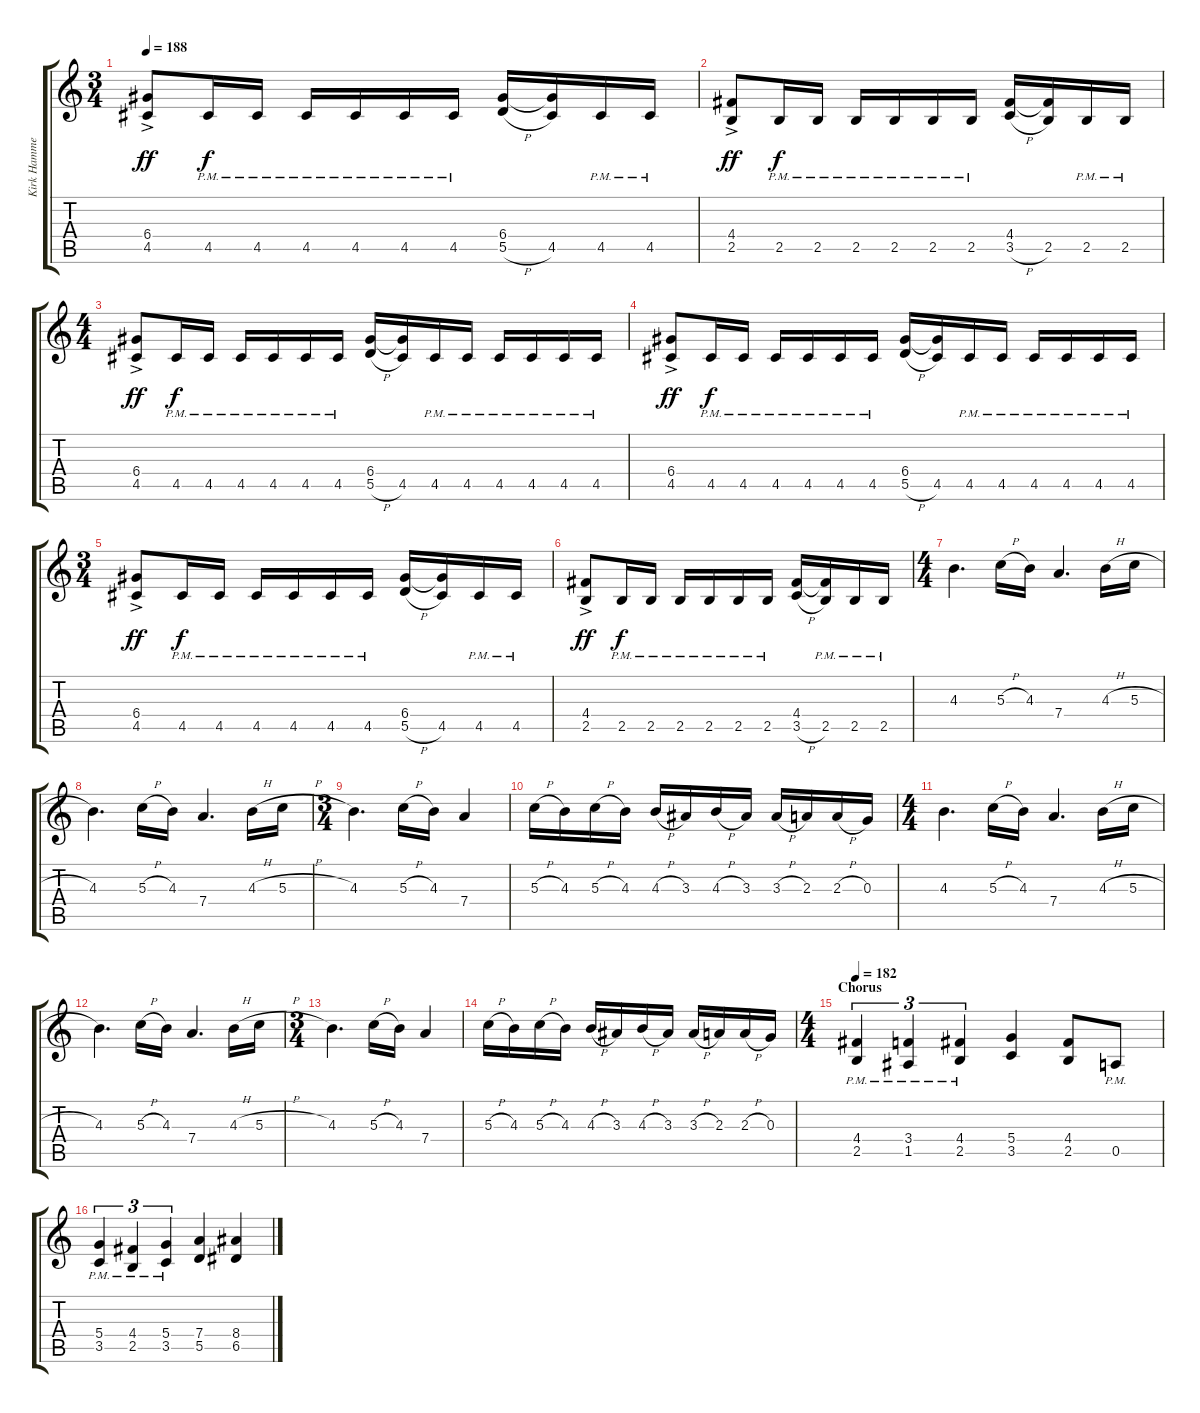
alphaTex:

\track ("Kirk Hammett (Lead Guitar)" "Kirk Hamme") {instrument distortionguitar}
\staff {score tabs}
\tuning (E4 B3 G3 D3 A2 E2) {hide}
\ts (3 4)
\tempo 188
\clef g2
\ks c
(6.4{ac} 4.5{ac}).8{dy ff} 4.5{pm}.16{dy f} 4.5{pm}.16 4.5{pm}.16 4.5{pm}.16 4.5{pm}.16 4.5{pm}.16 (6.4 5.5{h}).16 (6.4{t} 4.5).16 4.5{pm}.16 4.5{pm}.16 |
(4.4{ac} 2.5{ac}).8{dy ff} 2.5{pm}.16{dy f} 2.5{pm}.16 2.5{pm}.16 2.5{pm}.16 2.5{pm}.16 2.5{pm}.16 (4.4 3.5{h}).16 (4.4{t} 2.5).16 2.5{pm}.16 2.5{pm}.16 |
\ts (4 4)
(6.4{ac} 4.5{ac}).8{dy ff} 4.5{pm}.16{dy f} 4.5{pm}.16 4.5{pm}.16 4.5{pm}.16 4.5{pm}.16 4.5{pm}.16 (6.4 5.5{h}).16 (6.4{t} 4.5).16 4.5{pm}.16 4.5{pm}.16 4.5{pm}.16 4.5{pm}.16 4.5{pm}.16 4.5{pm}.16 |
(6.4{ac} 4.5{ac}).8{dy ff} 4.5{pm}.16{dy f} 4.5{pm}.16 4.5{pm}.16 4.5{pm}.16 4.5{pm}.16 4.5{pm}.16 (6.4 5.5{h}).16 (6.4{t} 4.5).16 4.5{pm}.16 4.5{pm}.16 4.5{pm}.16 4.5{pm}.16 4.5{pm}.16 4.5{pm}.16 |
\ts (3 4)
(6.4{ac} 4.5{ac}).8{dy ff} 4.5{pm}.16{dy f} 4.5{pm}.16 4.5{pm}.16 4.5{pm}.16 4.5{pm}.16 4.5{pm}.16 (6.4 5.5{h}).16 (6.4{t} 4.5).16 4.5{pm}.16 4.5{pm}.16 |
(4.4{ac} 2.5{ac}).8{dy ff} 2.5{pm}.16{dy f} 2.5{pm}.16 2.5{pm}.16 2.5{pm}.16 2.5{pm}.16 2.5{pm}.16 (4.4 3.5{h}).16 (4.4{t} 2.5{pm}).16 2.5{pm}.16 2.5{pm}.16 |
\ts (4 4)
4.3.4{d} 5.3{h}.16 4.3.16 7.4.4{d} 4.3{h}.16 5.3{h}.16 |
4.3.4{d} 5.3{h}.16 4.3.16 7.4.4{d} 4.3{h}.16 5.3{h}.16 |
\ts (3 4)
4.3.4{d} 5.3{h}.16 4.3.16 7.4.4 |
5.3{h}.16 4.3.16 5.3{h}.16 4.3.16 4.3{h}.16 3.3.16 4.3{h}.16 3.3.16 3.3{h}.16 2.3.16 2.3{h}.16 0.3.16 |
\ts (4 4)
4.3.4{d} 5.3{h}.16 4.3.16 7.4.4{d} 4.3{h}.16 5.3{h}.16 |
4.3.4{d} 5.3{h}.16 4.3.16 7.4.4{d} 4.3{h}.16 5.3{h}.16 |
\ts (3 4)
4.3.4{d} 5.3{h}.16 4.3.16 7.4.4 |
5.3{h}.16 4.3.16 5.3{h}.16 4.3.16 4.3{h}.16 3.3.16 4.3{h}.16 3.3.16 3.3{h}.16 2.3.16 2.3{h}.16 0.3.16 |
\ts (4 4)
\section ("" "Chorus")
\tempo 182
(4.4{pm} 2.5{pm}).4{tu (3 2)} (3.4{pm} 1.5{pm}).4{tu (3 2)} (4.4{pm} 2.5{pm}).4{tu (3 2)} (5.4 3.5).4 (4.4 2.5).8 0.5{pm}.8 |
(5.4{pm} 3.5{pm}).4{tu (3 2)} (4.4{pm} 2.5{pm}).4{tu (3 2)} (5.4{pm} 3.5{pm}).4{tu (3 2)} (7.4 5.5).4 (8.4 6.5).4
